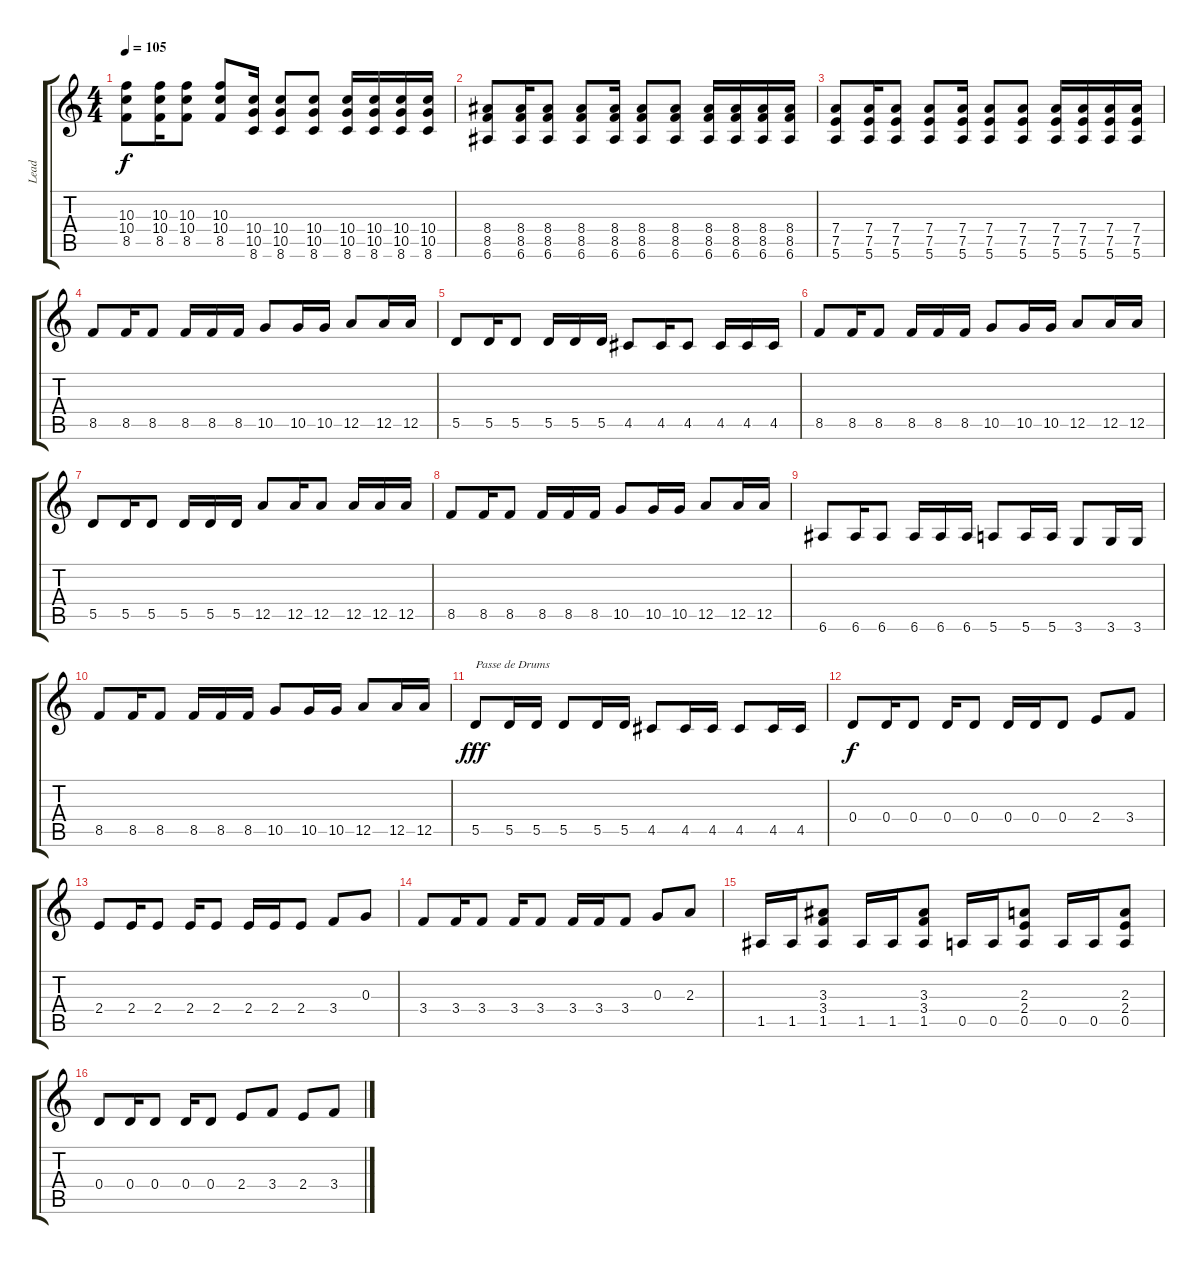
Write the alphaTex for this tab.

\track ("Lead" "Lead") {instrument distortionguitar}
\staff {score tabs}
\tuning (E4 B3 G3 D3 A2 E2) {hide}
\ts (4 4)
\tempo 105
\clef g2
\ks c
(10.3 10.4 8.5).8{dy f} (10.3 10.4 8.5).16 (10.3 10.4 8.5).8 (10.3 10.4 8.5).8 (10.4 10.5 8.6).16 (10.4 10.5 8.6).8 (10.4 10.5 8.6).8 (10.4 10.5 8.6).16 (10.4 10.5 8.6).16 (10.4 10.5 8.6).16 (10.4 10.5 8.6).16 |
(8.4 8.5 6.6).8 (8.4 8.5 6.6).16 (8.4 8.5 6.6).8 (8.4 8.5 6.6).8 (8.4 8.5 6.6).16 (8.4 8.5 6.6).8 (8.4 8.5 6.6).8 (8.4 8.5 6.6).16 (8.4 8.5 6.6).16 (8.4 8.5 6.6).16 (8.4 8.5 6.6).16 |
(7.4 7.5 5.6).8 (7.4 7.5 5.6).16 (7.4 7.5 5.6).8 (7.4 7.5 5.6).8 (7.4 7.5 5.6).16 (7.4 7.5 5.6).8 (7.4 7.5 5.6).8 (7.4 7.5 5.6).16 (7.4 7.5 5.6).16 (7.4 7.5 5.6).16 (7.4 7.5 5.6).16 |
8.5.8{volume 16} 8.5.16 8.5.8 8.5.16 8.5.16 8.5.16 10.5.8 10.5.16 10.5.16 12.5.8 12.5.16 12.5.16 |
5.5.8 5.5.16 5.5.8 5.5.16 5.5.16 5.5.16 4.5.8 4.5.16 4.5.8 4.5.16 4.5.16 4.5.16 |
8.5.8 8.5.16 8.5.8 8.5.16 8.5.16 8.5.16 10.5.8 10.5.16 10.5.16 12.5.8 12.5.16 12.5.16 |
5.5.8 5.5.16 5.5.8 5.5.16 5.5.16 5.5.16 12.5.8 12.5.16 12.5.8 12.5.16 12.5.16 12.5.16 |
8.5.8 8.5.16 8.5.8 8.5.16 8.5.16 8.5.16 10.5.8 10.5.16 10.5.16 12.5.8 12.5.16 12.5.16 |
6.6.8 6.6.16 6.6.8 6.6.16 6.6.16 6.6.16 5.6.8 5.6.16 5.6.16 3.6.8 3.6.16 3.6.16 |
8.5.8 8.5.16 8.5.8 8.5.16 8.5.16 8.5.16 10.5.8 10.5.16 10.5.16 12.5.8 12.5.16 12.5.16 |
5.5.8{txt "Passe de Drums" dy fff} 5.5.16 5.5.16 5.5.8 5.5.16 5.5.16 4.5.8 4.5.16 4.5.16 4.5.8 4.5.16 4.5.16 |
0.4.8{dy f volume 16} 0.4.16 0.4.8 0.4.16 0.4.8 0.4.16 0.4.16 0.4.8 2.4.8 3.4.8 |
2.4.8 2.4.16 2.4.8 2.4.16 2.4.8 2.4.16 2.4.16 2.4.8 3.4.8 0.3.8 |
3.4.8 3.4.16 3.4.8 3.4.16 3.4.8 3.4.16 3.4.16 3.4.8 0.3.8 2.3.8 |
1.5.16 1.5.16 (3.3 3.4 1.5).8 1.5.16 1.5.16 (3.3 3.4 1.5).8 0.5.16 0.5.16 (2.3 2.4 0.5).8 0.5.16 0.5.16 (2.3 2.4 0.5).8 |
0.4.8{volume 16} 0.4.16 0.4.8 0.4.16 0.4.8 2.4.8 3.4.8 2.4.8 3.4.8
